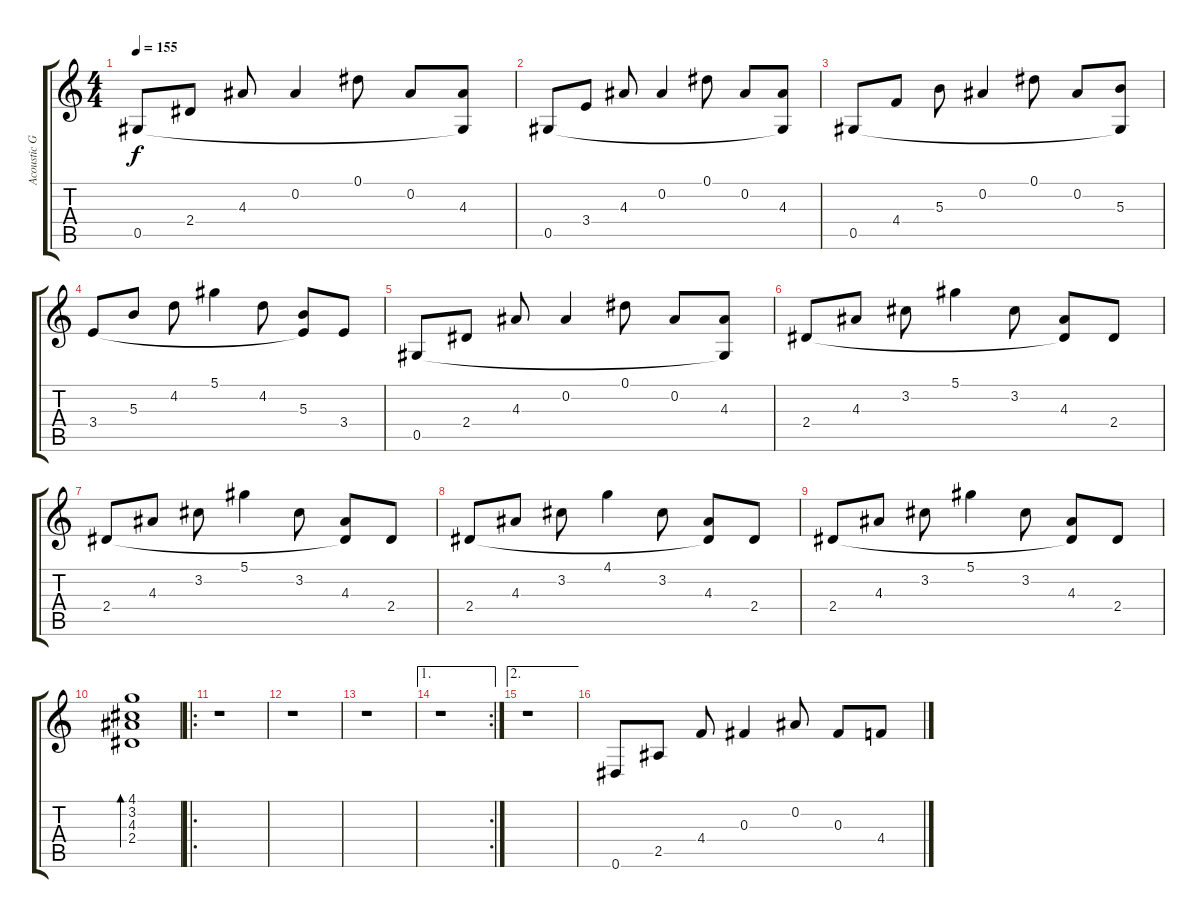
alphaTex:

\track ("Acoustic Guitar" "Acoustic G") {instrument acousticguitarsteel}
\staff {score tabs}
\tuning (Eb4 Bb3 Gb3 Db3 Ab2 Eb2) {hide}
\ts (4 4)
\tempo 155
\clef g2
\ks c
0.5.8{dy f} 2.4.8 4.3.8 0.2.4 0.1.8 0.2.8 (4.3 0.5{t}).8 |
0.5.8 3.4.8 4.3.8 0.2.4 0.1.8 0.2.8 (4.3 0.5{t}).8 |
0.5.8 4.4.8 5.3.8 0.2.4 0.1.8 0.2.8 (5.3 0.5{t}).8 |
3.4.8 5.3.8 4.2.8 5.1.4 4.2.8 (5.3 3.4{t}).8 3.4.8 |
0.5.8 2.4.8 4.3.8 0.2.4 0.1.8 0.2.8 (4.3 0.5{t}).8 |
2.4.8 4.3.8 3.2.8 5.1.4 3.2.8 (4.3 2.4{t}).8 2.4.8 |
2.4.8 4.3.8 3.2.8 5.1.4 3.2.8 (4.3 2.4{t}).8 2.4.8 |
2.4.8 4.3.8 3.2.8 4.1.4 3.2.8 (4.3 2.4{t}).8 2.4.8 |
2.4.8 4.3.8 3.2.8 5.1.4 3.2.8 (4.3 2.4{t}).8 2.4.8 |
(4.1 3.2 4.3 2.4).1{bd 240} |
\ro
r.1 |
r.1 |
r.1 |
\ae 1
\rc 2
r.1 |
\ae 2
r.1 |
0.6.8 2.5.8 4.4.8 0.3.4 0.2.8 0.3.8 4.4.8
